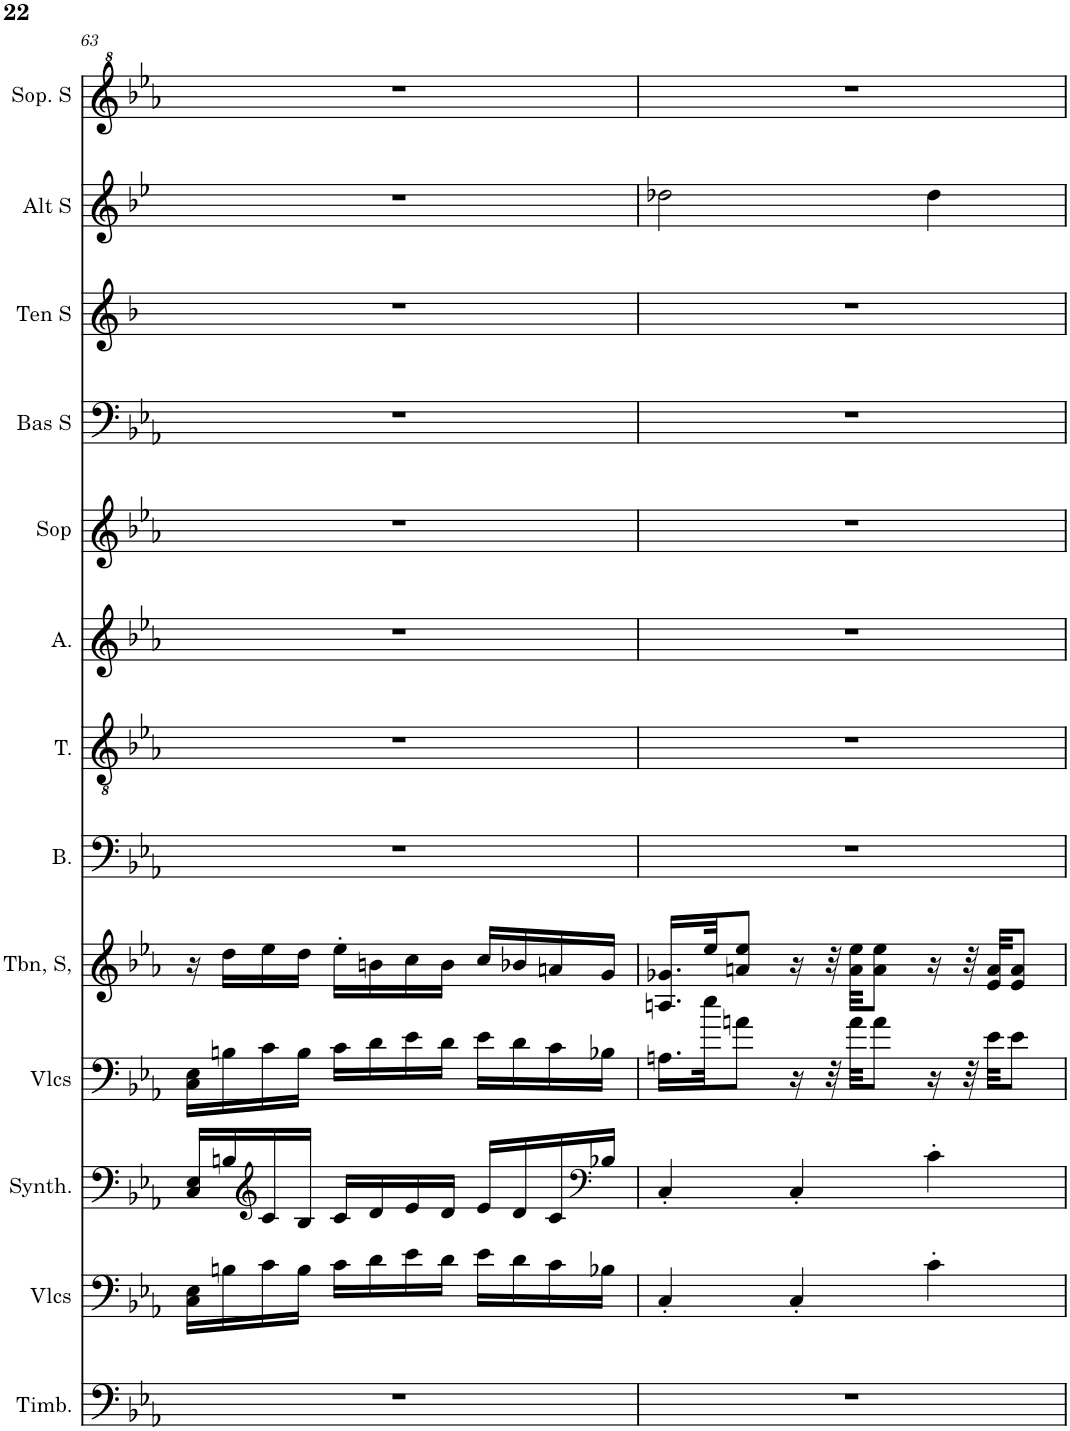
**kern	**kern	**kern	**kern	**kern	**kern	**kern	**kern	**kern	**kern	**kern	**kern	**kern
*part13	*part12	*part11	*part10	*part9	*part8	*part7	*part6	*part5	*part4	*part3	*part2	*part1
*staff13	*staff12	*staff11	*staff10	*staff9	*staff8	*staff7	*staff6	*staff5	*staff4	*staff3	*staff2	*staff1
*I"Timbales, Staff-1	*I"Violoncelles, D'Bass/Strings, etc	*I"Synthétiseur d'instruments à cordes, Synth strings, etc	*I"Violoncelles, Synth strings 2	*I"Trombone Soprano, 1st violins	*I"Basse	*I"Ténor	*I"Alto	*I"Soprano	*I"Basse Solo	*I"Tenor Solo	*I"Alto Solo	*I"Soprano Solo
*I'Timb.	*I'Vlcs	*I'Synth.	*I'Vlcs	*I'Tbn, S,	*I'B.	*I'T.	*I'A.	*I'Sop	*I'Bas S	*I'Ten S	*I'Alt S	*I'Sop. S
!!LO:PB:g=z
*clefF4	*clefF4	*clefF4	*clefF4	*clefG2	*clefF4	*clefGv2	*clefG2	*clefG2	*clefF4	*clefG2	*clefG2	*clefG^2
*	*	*	*	*	*	*	*	*	*	*Trd8c14	*Trd4c7	*
*k[b-e-a-]	*k[b-e-a-]	*k[b-e-a-]	*k[b-e-a-]	*k[b-e-a-]	*k[b-e-a-]	*k[b-e-a-]	*k[b-e-a-]	*k[b-e-a-]	*k[b-e-a-]	*k[b-]	*k[b-e-]	*k[b-e-a-]
*M3/4	*M3/4	*M3/4	*M3/4	*M3/4	*M3/4	*M3/4	*M3/4	*M3/4	*M3/4	*M3/4	*M3/4	*M3/4
=63	=63	=63	=63	=63	=63	=63	=63	=63	=63	=63	=63	=63
2.r	16C\ 16E-\LL	16C/ 16E-/LL	16C\ 16E-\LL	16r	2.r	2.r	2.r	2.r	2.r	2.r	2.r	2.r
.	16Bn\	16Bn/	16Bn\	16dd\LL	.	.	.	.	.	.	.	.
*	*	*clefG2	*	*	*	*	*	*	*	*	*	*
.	16c\	16c/	16c\	16ee-\	.	.	.	.	.	.	.	.
.	16B\JJ	16B/JJ	16B\JJ	16dd\JJ	.	.	.	.	.	.	.	.
.	16c\LL	16c/LL	16c\LL	16ee-'\LL	.	.	.	.	.	.	.	.
.	16d\	16d/	16d\	16bn\	.	.	.	.	.	.	.	.
.	16e-\	16e-/	16e-\	16cc\	.	.	.	.	.	.	.	.
.	16d\JJ	16d/JJ	16d\JJ	16b\JJ	.	.	.	.	.	.	.	.
.	16e-\LL	16e-/LL	16e-\LL	16cc/LL	.	.	.	.	.	.	.	.
.	16d\	16d/	16d\	16b-X/	.	.	.	.	.	.	.	.
.	16c\	16c/	16c\	16an/	.	.	.	.	.	.	.	.
*	*	*clefF4	*	*	*	*	*	*	*	*	*	*
.	16B-X\JJ	16B-X/JJ	16B-X\JJ	16g/JJ	.	.	.	.	.	.	.	.
=64	=64	=64	=64	=64	=64	=64	=64	=64	=64	=64	=64	=64
2.r	4C'/	4C'/	16.An\LL	16.An/ 16.g-X/LL	2.r	2.r	2.r	2.r	2.r	2.r	2dd-X\	2.r
.	.	.	32ee-\JK	32ee-/JK	.	.	.	.	.	.	.	.
.	.	.	8an\J	8an/ 8ee-/J	.	.	.	.	.	.	.	.
.	4C'/	4C'/	16r	16r	.	.	.	.	.	.	.	.
.	.	.	32r	32r	.	.	.	.	.	.	.	.
.	.	.	32a\KKL	32a\ 32ee-\KKL	.	.	.	.	.	.	.	.
.	.	.	8a\J	8a\ 8ee-\J	.	.	.	.	.	.	.	.
.	4c'\	4c'\	16r	16r	.	.	.	.	.	.	4dd-\	.
.	.	.	32r	32r	.	.	.	.	.	.	.	.
.	.	.	32e-\KKL	32e-/ 32a/KKL	.	.	.	.	.	.	.	.
.	.	.	8e-\J	8e-/ 8a/J	.	.	.	.	.	.	.	.
=	=	=	=	=	=	=	=	=	=	=	=	=
*-	*-	*-	*-	*-	*-	*-	*-	*-	*-	*-	*-	*-
